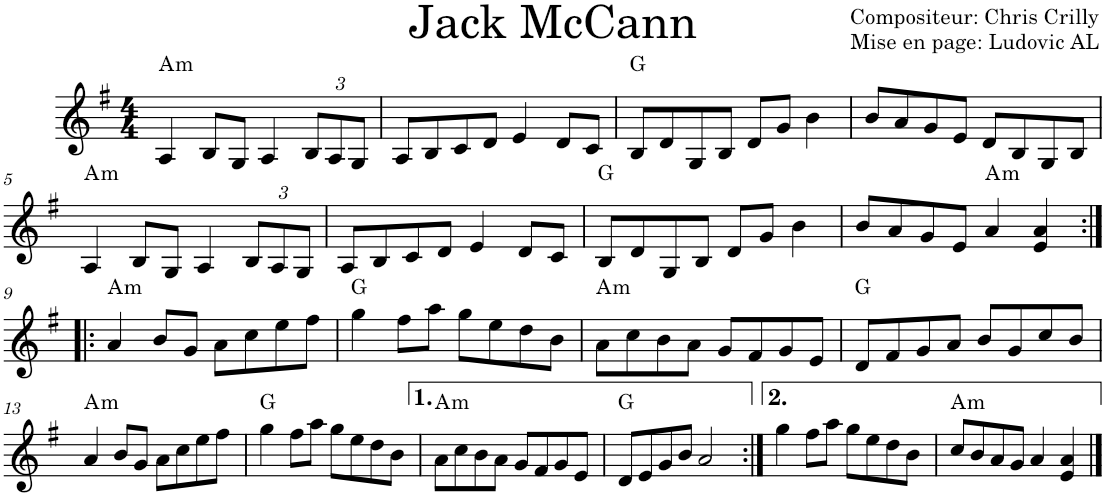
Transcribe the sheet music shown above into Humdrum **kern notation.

**kern	**harte
*part1	*part1
*staff1	*
*I"Violon	*
*I'Vln.	*
*clefG2	*
*k[f#]	*
*M4/4	*
=1	=1
!	!LO:H:kt=m
4A/	A:min
8B/L	.
8G/J	.
4A/	.
*Xbrackettup	*
12B/L	.
12A/	.
12G/J	.
=2	=2
8A/L	.
8B/	.
8c/	.
8d/J	.
4e/	.
8d/L	.
8c/J	.
=3	=3
8B/L	G:maj
8d/	.
8G/	.
8B/J	.
8d/L	.
8g/J	.
4b\	.
=4	=4
8b/L	.
8a/	.
8g/	.
8e/J	.
8d/L	.
8B/	.
8G/	.
8B/J	.
!!LO:LB:g=z
=5	=5
!	!LO:H:kt=m
4A/	A:min
8B/L	.
8G/J	.
4A/	.
12B/L	.
12A/	.
12G/J	.
=6	=6
8A/L	.
8B/	.
8c/	.
8d/J	.
4e/	.
8d/L	.
8c/J	.
=7	=7
8B/L	G:maj
8d/	.
8G/	.
8B/J	.
8d/L	.
8g/J	.
4b\	.
=8	=8
8b/L	.
8a/	.
8g/	.
8e/J	.
!	!LO:H:kt=m
4a/	A:min
4e/ 4a/	.
!!LO:LB:g=z
=9:|!|:	=9:|!|:
!	!LO:H:kt=m
4a/	A:min
8b/L	.
8g/J	.
8a\L	.
8cc\	.
8ee\	.
8ff#\J	.
=10	=10
4gg\	G:maj
8ff#\L	.
8aa\J	.
8gg\L	.
8ee\	.
8dd\	.
8b\J	.
=11	=11
!	!LO:H:kt=m
8a\L	A:min
8cc\	.
8b\	.
8a\J	.
8g/L	.
8f#/	.
8g/	.
8e/J	.
=12	=12
8d/L	G:maj
8f#/	.
8g/	.
8a/J	.
8b/L	.
8g/	.
8cc/	.
8b/J	.
!!LO:LB:g=z
=13	=13
!	!LO:H:kt=m
4a/	A:min
8b/L	.
8g/J	.
8a\L	.
8cc\	.
8ee\	.
8ff#\J	.
=14	=14
4gg\	G:maj
8ff#\L	.
8aa\J	.
8gg\L	.
8ee\	.
8dd\	.
8b\J	.
=15	=15
!	!LO:H:kt=m
8a\L	A:min
8cc\	.
8b\	.
8a\J	.
8g/L	.
8f#/	.
8g/	.
8e/J	.
=16	=16
8d/L	G:maj
8e/	.
8g/	.
8b/J	.
2a/	.
=17:|!	=17:|!
4gg\	.
8ff#\L	.
8aa\J	.
8gg\L	.
8ee\	.
8dd\	.
8b\J	.
=18	=18
!	!LO:H:kt=m
8cc/L	A:min
8b/	.
8a/	.
8g/J	.
4a/	.
4e/ 4a/	.
==	==
*-	*-
